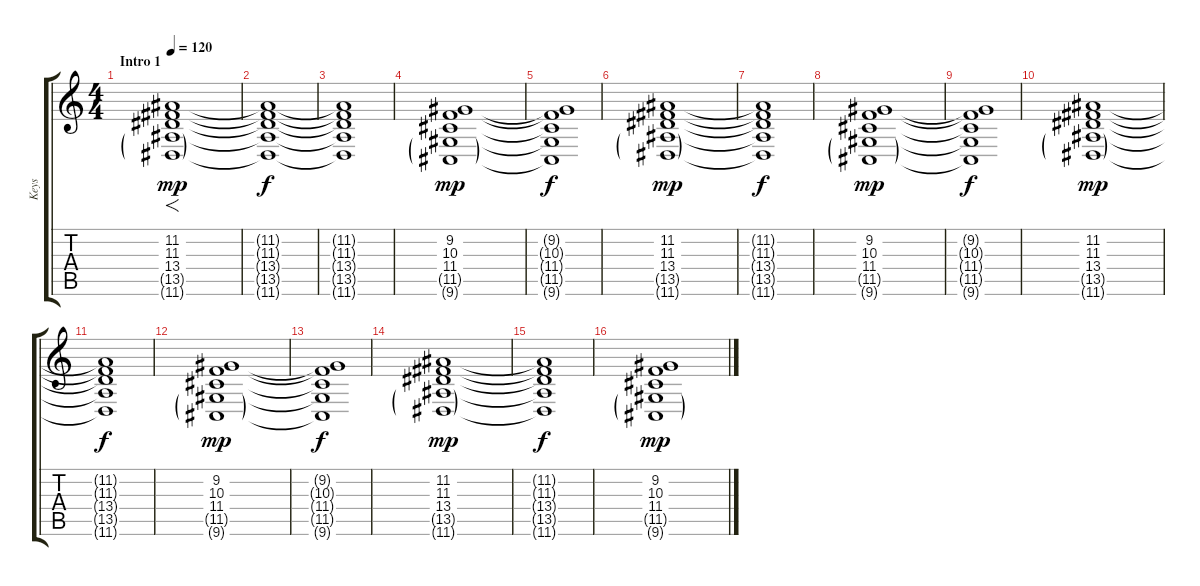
\track ("Keys" "Keys") {instrument stringensemble2}
\staff {score tabs}
\tuning (E4 B3 G3 D3 A2 E2) {hide}
\ts (4 4)
\section ("" "Intro 1")
\tempo 120
\clef g2
\ks c
(11.2 11.3 13.4 13.5{g} 11.6{g}).1{f dy mp instrument stringensemble2} |
(11.2{t} 11.3{t} 13.4{t} 13.5{t} 11.6{t}).1{dy f} |
(11.2{t} 11.3{t} 13.4{t} 13.5{t} 11.6{t}).1 |
(9.2 10.3 11.4 11.5{g} 9.6{g}).1{dy mp} |
(9.2{t} 10.3{t} 11.4{t} 11.5{t} 9.6{t}).1{dy f} |
(11.2 11.3 13.4 13.5{g} 11.6{g}).1{dy mp} |
(11.2{t} 11.3{t} 13.4{t} 13.5{t} 11.6{t}).1{dy f} |
(9.2 10.3 11.4 11.5{g} 9.6{g}).1{dy mp} |
(9.2{t} 10.3{t} 11.4{t} 11.5{t} 9.6{t}).1{dy f} |
(11.2 11.3 13.4 13.5{g} 11.6{g}).1{dy mp} |
(11.2{t} 11.3{t} 13.4{t} 13.5{t} 11.6{t}).1{dy f} |
(9.2 10.3 11.4 11.5{g} 9.6{g}).1{dy mp} |
(9.2{t} 10.3{t} 11.4{t} 11.5{t} 9.6{t}).1{dy f} |
(11.2 11.3 13.4 13.5{g} 11.6{g}).1{dy mp} |
(11.2{t} 11.3{t} 13.4{t} 13.5{t} 11.6{t}).1{dy f} |
(9.2 10.3 11.4 11.5{g} 9.6{g}).1{dy mp}
